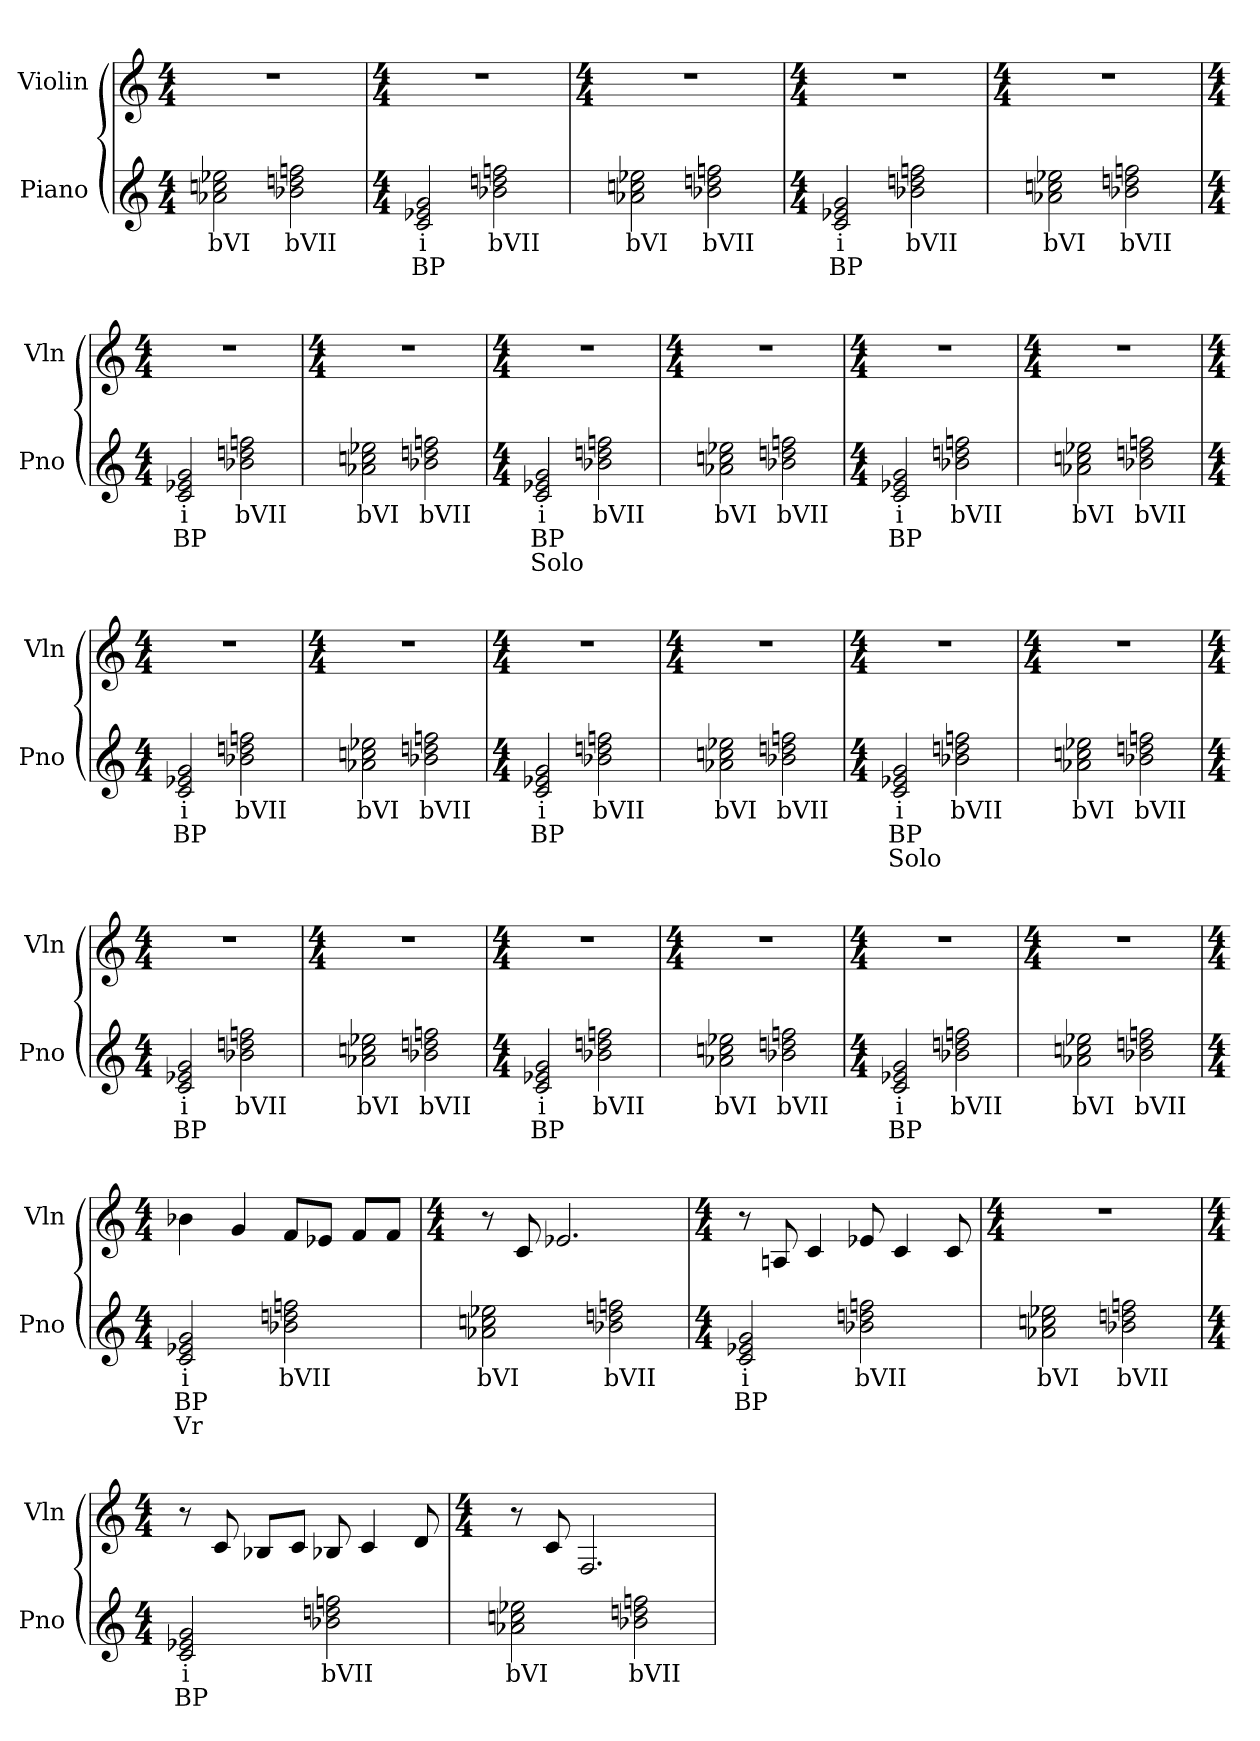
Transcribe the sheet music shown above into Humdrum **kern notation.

**kern	**text	**text	**text	**kern
*part2	*part2	*part2	*part2	*part1
*staff2	*staff2	*staff2	*staff2	*staff1
*I"Piano	*	*	*	*I"Violin
*I'Pno	*	*	*	*I'Vln
*k[]	*	*	*	*
*C:	*	*	*	*
*M4/4	*	*	*	*M4/4
=	=	=	=	=
2a-X 2ccn 2ee-X	bVI	.	.	1r
2b-X 2ddn 2ffn	bVII	.	.	.
=	=	=	=	=
*k[]	*	*	*	*
*C:	*	*	*	*
*M4/4	*	*	*	*M4/4
2c 2e-X 2g	i	BP	.	1r
2b-X 2ddn 2ffn	bVII	.	.	.
=	=	=	=	=
*k[]	*	*	*	*
*C:	*	*	*	*
*	*	*	*	*M4/4
2a-X 2ccn 2ee-X	bVI	.	.	1r
2b-X 2ddn 2ffn	bVII	.	.	.
=	=	=	=	=
*k[]	*	*	*	*
*C:	*	*	*	*
*M4/4	*	*	*	*M4/4
2c 2e-X 2g	i	BP	.	1r
2b-X 2ddn 2ffn	bVII	.	.	.
=	=	=	=	=
*k[]	*	*	*	*
*C:	*	*	*	*
*	*	*	*	*M4/4
2a-X 2ccn 2ee-X	bVI	.	.	1r
2b-X 2ddn 2ffn	bVII	.	.	.
=	=	=	=	=
*k[]	*	*	*	*
*C:	*	*	*	*
*M4/4	*	*	*	*M4/4
2c 2e-X 2g	i	BP	.	1r
2b-X 2ddn 2ffn	bVII	.	.	.
=	=	=	=	=
*k[]	*	*	*	*
*C:	*	*	*	*
*	*	*	*	*M4/4
2a-X 2ccn 2ee-X	bVI	.	.	1r
2b-X 2ddn 2ffn	bVII	.	.	.
=	=	=	=	=
*k[]	*	*	*	*
*C:	*	*	*	*
*M4/4	*	*	*	*M4/4
2c 2e-X 2g	i	BP	Solo	1r
2b-X 2ddn 2ffn	bVII	.	.	.
=	=	=	=	=
*k[]	*	*	*	*
*C:	*	*	*	*
*	*	*	*	*M4/4
2a-X 2ccn 2ee-X	bVI	.	.	1r
2b-X 2ddn 2ffn	bVII	.	.	.
=	=	=	=	=
*k[]	*	*	*	*
*C:	*	*	*	*
*M4/4	*	*	*	*M4/4
2c 2e-X 2g	i	BP	.	1r
2b-X 2ddn 2ffn	bVII	.	.	.
=	=	=	=	=
*k[]	*	*	*	*
*C:	*	*	*	*
*	*	*	*	*M4/4
2a-X 2ccn 2ee-X	bVI	.	.	1r
2b-X 2ddn 2ffn	bVII	.	.	.
=	=	=	=	=
*k[]	*	*	*	*
*C:	*	*	*	*
*M4/4	*	*	*	*M4/4
2c 2e-X 2g	i	BP	.	1r
2b-X 2ddn 2ffn	bVII	.	.	.
=	=	=	=	=
*k[]	*	*	*	*
*C:	*	*	*	*
*	*	*	*	*M4/4
2a-X 2ccn 2ee-X	bVI	.	.	1r
2b-X 2ddn 2ffn	bVII	.	.	.
=	=	=	=	=
*k[]	*	*	*	*
*C:	*	*	*	*
*M4/4	*	*	*	*M4/4
2c 2e-X 2g	i	BP	.	1r
2b-X 2ddn 2ffn	bVII	.	.	.
=	=	=	=	=
*k[]	*	*	*	*
*C:	*	*	*	*
*	*	*	*	*M4/4
2a-X 2ccn 2ee-X	bVI	.	.	1r
2b-X 2ddn 2ffn	bVII	.	.	.
=	=	=	=	=
*k[]	*	*	*	*
*C:	*	*	*	*
*M4/4	*	*	*	*M4/4
2c 2e-X 2g	i	BP	Solo	1r
2b-X 2ddn 2ffn	bVII	.	.	.
=	=	=	=	=
*k[]	*	*	*	*
*C:	*	*	*	*
*	*	*	*	*M4/4
2a-X 2ccn 2ee-X	bVI	.	.	1r
2b-X 2ddn 2ffn	bVII	.	.	.
=	=	=	=	=
*k[]	*	*	*	*
*C:	*	*	*	*
*M4/4	*	*	*	*M4/4
2c 2e-X 2g	i	BP	.	1r
2b-X 2ddn 2ffn	bVII	.	.	.
=	=	=	=	=
*k[]	*	*	*	*
*C:	*	*	*	*
*	*	*	*	*M4/4
2a-X 2ccn 2ee-X	bVI	.	.	1r
2b-X 2ddn 2ffn	bVII	.	.	.
=	=	=	=	=
*k[]	*	*	*	*
*C:	*	*	*	*
*M4/4	*	*	*	*M4/4
2c 2e-X 2g	i	BP	.	1r
2b-X 2ddn 2ffn	bVII	.	.	.
=	=	=	=	=
*k[]	*	*	*	*
*C:	*	*	*	*
*	*	*	*	*M4/4
2a-X 2ccn 2ee-X	bVI	.	.	1r
2b-X 2ddn 2ffn	bVII	.	.	.
=	=	=	=	=
*k[]	*	*	*	*
*C:	*	*	*	*
*M4/4	*	*	*	*M4/4
2c 2e-X 2g	i	BP	.	1r
2b-X 2ddn 2ffn	bVII	.	.	.
=	=	=	=	=
*k[]	*	*	*	*
*C:	*	*	*	*
*	*	*	*	*M4/4
2a-X 2ccn 2ee-X	bVI	.	.	1r
2b-X 2ddn 2ffn	bVII	.	.	.
=	=	=	=	=
*k[]	*	*	*	*
*C:	*	*	*	*
*M4/4	*	*	*	*M4/4
2c 2e-X 2g	i	BP	Vr	4b-X
.	.	.	.	4g
2b-X 2ddn 2ffn	bVII	.	.	8fL
.	.	.	.	8e-XJ
.	.	.	.	8fL
.	.	.	.	8fJ
=	=	=	=	=
*k[]	*	*	*	*
*C:	*	*	*	*
*	*	*	*	*M4/4
2a-X 2ccn 2ee-X	bVI	.	.	8r
.	.	.	.	8c
.	.	.	.	2.e-X
2b-X 2ddn 2ffn	bVII	.	.	.
=	=	=	=	=
*k[]	*	*	*	*
*C:	*	*	*	*
*M4/4	*	*	*	*M4/4
2c 2e-X 2g	i	BP	.	8r
.	.	.	.	8An
.	.	.	.	4c
2b-X 2ddn 2ffn	bVII	.	.	8e-X
.	.	.	.	4c
.	.	.	.	8c
=	=	=	=	=
*k[]	*	*	*	*
*C:	*	*	*	*
*	*	*	*	*M4/4
2a-X 2ccn 2ee-X	bVI	.	.	1r
2b-X 2ddn 2ffn	bVII	.	.	.
=	=	=	=	=
*k[]	*	*	*	*
*C:	*	*	*	*
*M4/4	*	*	*	*M4/4
2c 2e-X 2g	i	BP	.	8r
.	.	.	.	8c
.	.	.	.	8B-XL
.	.	.	.	8cJ
2b-X 2ddn 2ffn	bVII	.	.	8B-X
.	.	.	.	4c
.	.	.	.	8d
=	=	=	=	=
*k[]	*	*	*	*
*C:	*	*	*	*
*	*	*	*	*M4/4
2a-X 2ccn 2ee-X	bVI	.	.	8r
.	.	.	.	8c
.	.	.	.	2.F
2b-X 2ddn 2ffn	bVII	.	.	.
=	=	=	=	=
*-	*-	*-	*-	*-
